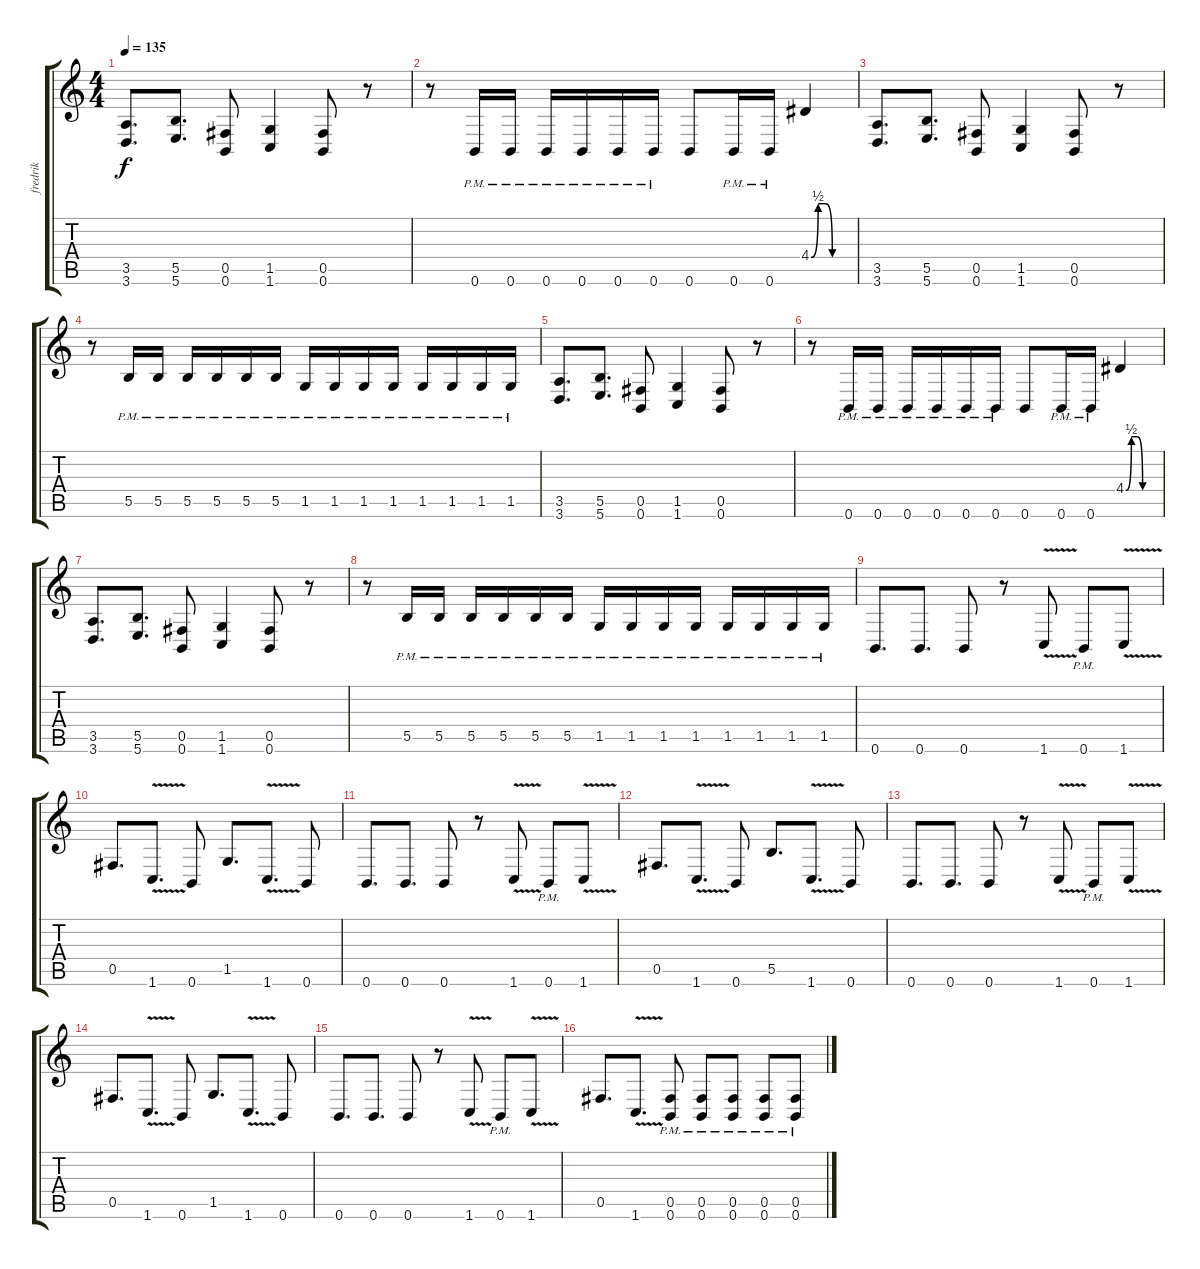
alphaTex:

\track ("fredrik" "fredrik") {instrument distortionguitar}
\staff {score tabs}
\tuning (Db4 Ab3 E3 B2 Gb2 B1) {hide}
\ts (4 4)
\tempo 135
\clef g2
\ks c
(3.5 3.6).8{d dy f} (5.5 5.6).8{d} (0.5 0.6).8 (1.5 1.6).4 (0.5 0.6).8 r.8 |
r.8 0.6{pm}.16 0.6{pm}.16 0.6{pm}.16 0.6{pm}.16 0.6{pm}.16 0.6{pm}.16 0.6.8 0.6{pm}.16 0.6{pm}.16 4.4{be (custom 0 0 10 2 20 2 30 0 60 0)}.4 |
(3.5 3.6).8{d} (5.5 5.6).8{d} (0.5 0.6).8 (1.5 1.6).4 (0.5 0.6).8 r.8 |
r.8 5.5{pm}.16 5.5{pm}.16 5.5{pm}.16 5.5{pm}.16 5.5{pm}.16 5.5{pm}.16 1.5{pm}.16 1.5{pm}.16 1.5{pm}.16 1.5{pm}.16 1.5{pm}.16 1.5{pm}.16 1.5{pm}.16 1.5{pm}.16 |
(3.5 3.6).8{d} (5.5 5.6).8{d} (0.5 0.6).8 (1.5 1.6).4 (0.5 0.6).8 r.8 |
r.8 0.6{pm}.16 0.6{pm}.16 0.6{pm}.16 0.6{pm}.16 0.6{pm}.16 0.6{pm}.16 0.6.8 0.6{pm}.16 0.6{pm}.16 4.4{be (custom 0 0 10 2 20 2 30 0 60 0)}.4 |
(3.5 3.6).8{d} (5.5 5.6).8{d} (0.5 0.6).8 (1.5 1.6).4 (0.5 0.6).8 r.8 |
r.8 5.5{pm}.16 5.5{pm}.16 5.5{pm}.16 5.5{pm}.16 5.5{pm}.16 5.5{pm}.16 1.5{pm}.16 1.5{pm}.16 1.5{pm}.16 1.5{pm}.16 1.5{pm}.16 1.5{pm}.16 1.5{pm}.16 1.5{pm}.16 |
0.6.8{d} 0.6.8{d} 0.6.8 r.8 1.6{v}.8 0.6{pm}.8 1.6{v}.8 |
0.5.8{d} 1.6{v}.8{d} 0.6.8 1.5.8{d} 1.6{v}.8{d} 0.6.8 |
0.6.8{d} 0.6.8{d} 0.6.8 r.8 1.6{v}.8 0.6{pm}.8 1.6{v}.8 |
0.5.8{d} 1.6{v}.8{d} 0.6.8 5.5.8{d} 1.6{v}.8{d} 0.6.8 |
0.6.8{d} 0.6.8{d} 0.6.8 r.8 1.6{v}.8 0.6{pm}.8 1.6{v}.8 |
0.5.8{d} 1.6{v}.8{d} 0.6.8 1.5.8{d} 1.6{v}.8{d} 0.6.8 |
0.6.8{d} 0.6.8{d} 0.6.8 r.8 1.6{v}.8 0.6{pm}.8 1.6{v}.8 |
0.5.8{d} 1.6{v}.8{d} (0.5{pm} 0.6{pm}).8 (0.5{pm} 0.6{pm}).8 (0.5{pm} 0.6{pm}).8 (0.5{pm} 0.6{pm}).8 (0.5{pm} 0.6{pm}).8
